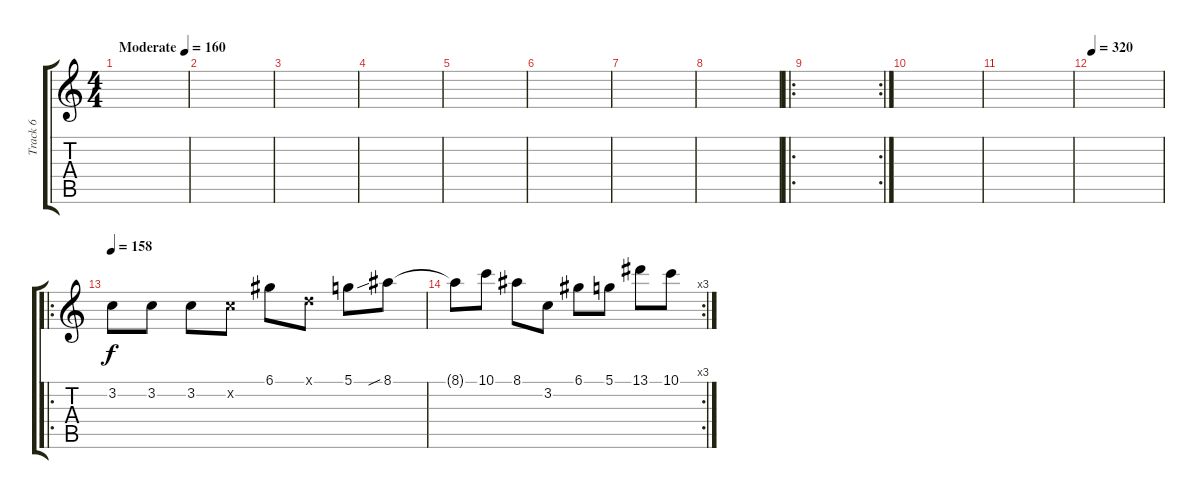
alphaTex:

\track ("Track 6" "Track 6") {instrument distortionguitar}
\staff {score tabs}
\tuning (D4 A3 F3 C3 G2 C2) {hide}
\ts (4 4)
\tempo (160 "Moderate")
\clef g2
\ks c
|
|
|
|
|
|
|
|
\ro
\rc 2
|
|
|
\tempo 320
|
\ro
\tempo 158
3.2.8 3.2.8 3.2.8 3.2{x}.8 6.1.8 0.1{x}.8 5.1.8 8.1{sib}.8 |
\rc 3
8.1{t}.8 10.1.8 8.1.8 3.2.8 6.1.8 5.1.8 13.1.8 10.1.8
